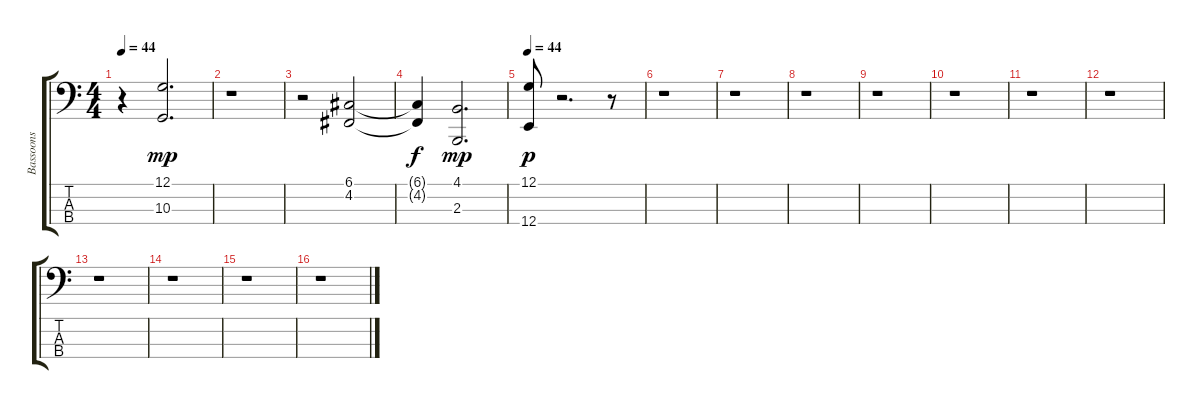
\track ("Bassoons" "Bassoons") {instrument bassoon}
\staff {score tabs}
\tuning (G2 D2 A1 E1) {hide}
\ts (4 4)
\tempo 44
\clef f4
\ks c
r.4{dy p} (12.1 10.3).2{d dy mp} |
r.1 |
r.2 (6.1 4.2).2 |
(6.1{t} 4.2{t}).4{dy f} (4.1 2.3).2{d dy mp} |
\tempo 44
(12.1 12.4).8{dy p} r.2{d} r.8 |
r.1 |
r.1 |
r.1 |
r.1 |
r.1 |
r.1 |
r.1 |
r.1 |
r.1 |
r.1 |
r.1
